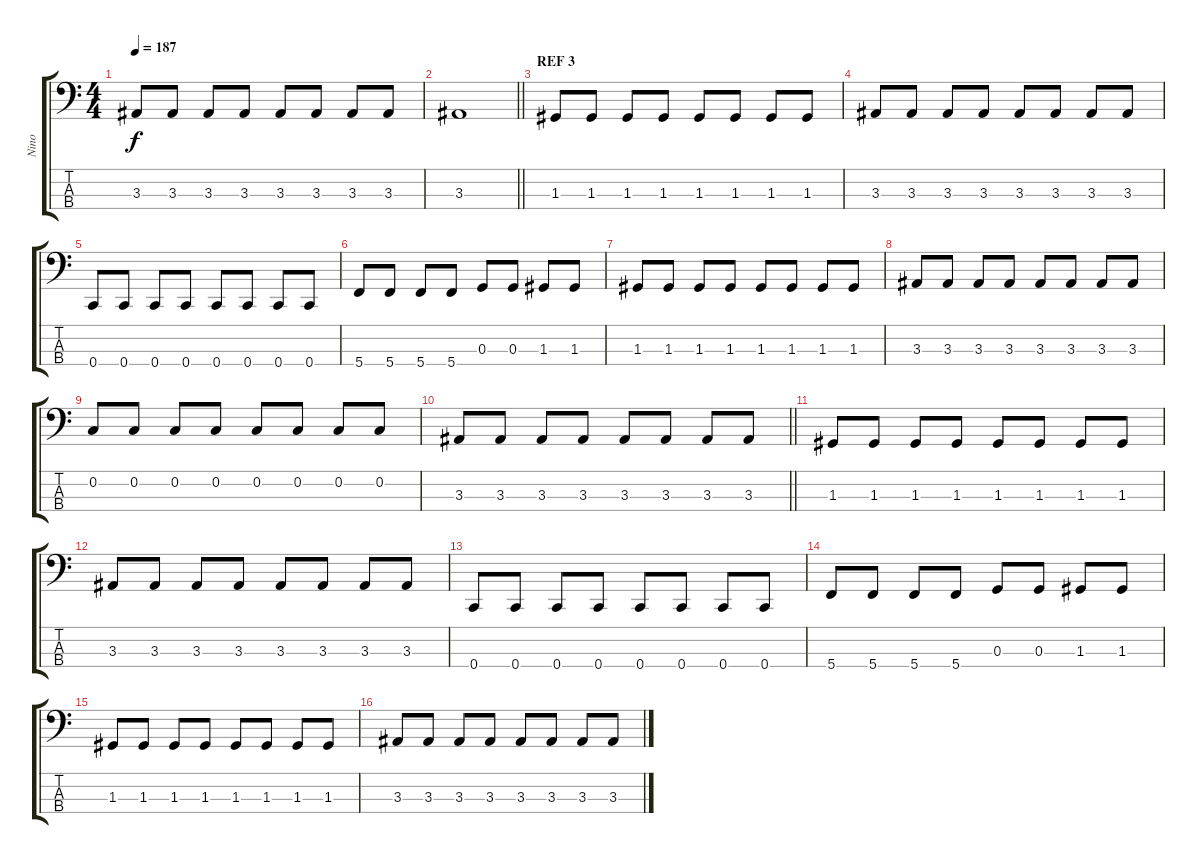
\track ("Nino" "Nino") {instrument electricbassfinger}
\staff {score tabs}
\tuning (F2 C2 G1 C1) {hide}
\ts (4 4)
\tempo 187
\clef f4
\ks c
3.3.8{dy f} 3.3.8 3.3.8 3.3.8 3.3.8 3.3.8 3.3.8 3.3.8 |
\barLineRight lightlight
3.3.1 |
\section ("" "REF 3")
1.3.8 1.3.8 1.3.8 1.3.8 1.3.8 1.3.8 1.3.8 1.3.8 |
3.3.8 3.3.8 3.3.8 3.3.8 3.3.8 3.3.8 3.3.8 3.3.8 |
0.4.8 0.4.8 0.4.8 0.4.8 0.4.8 0.4.8 0.4.8 0.4.8 |
5.4.8 5.4.8 5.4.8 5.4.8 0.3.8 0.3.8 1.3.8 1.3.8 |
1.3.8 1.3.8 1.3.8 1.3.8 1.3.8 1.3.8 1.3.8 1.3.8 |
3.3.8 3.3.8 3.3.8 3.3.8 3.3.8 3.3.8 3.3.8 3.3.8 |
0.2.8 0.2.8 0.2.8 0.2.8 0.2.8 0.2.8 0.2.8 0.2.8 |
\barLineRight lightlight
3.3.8 3.3.8 3.3.8 3.3.8 3.3.8 3.3.8 3.3.8 3.3.8 |
1.3.8 1.3.8 1.3.8 1.3.8 1.3.8 1.3.8 1.3.8 1.3.8 |
3.3.8 3.3.8 3.3.8 3.3.8 3.3.8 3.3.8 3.3.8 3.3.8 |
0.4.8 0.4.8 0.4.8 0.4.8 0.4.8 0.4.8 0.4.8 0.4.8 |
5.4.8 5.4.8 5.4.8 5.4.8 0.3.8 0.3.8 1.3.8 1.3.8 |
1.3.8 1.3.8 1.3.8 1.3.8 1.3.8 1.3.8 1.3.8 1.3.8 |
3.3.8 3.3.8 3.3.8 3.3.8 3.3.8 3.3.8 3.3.8 3.3.8
